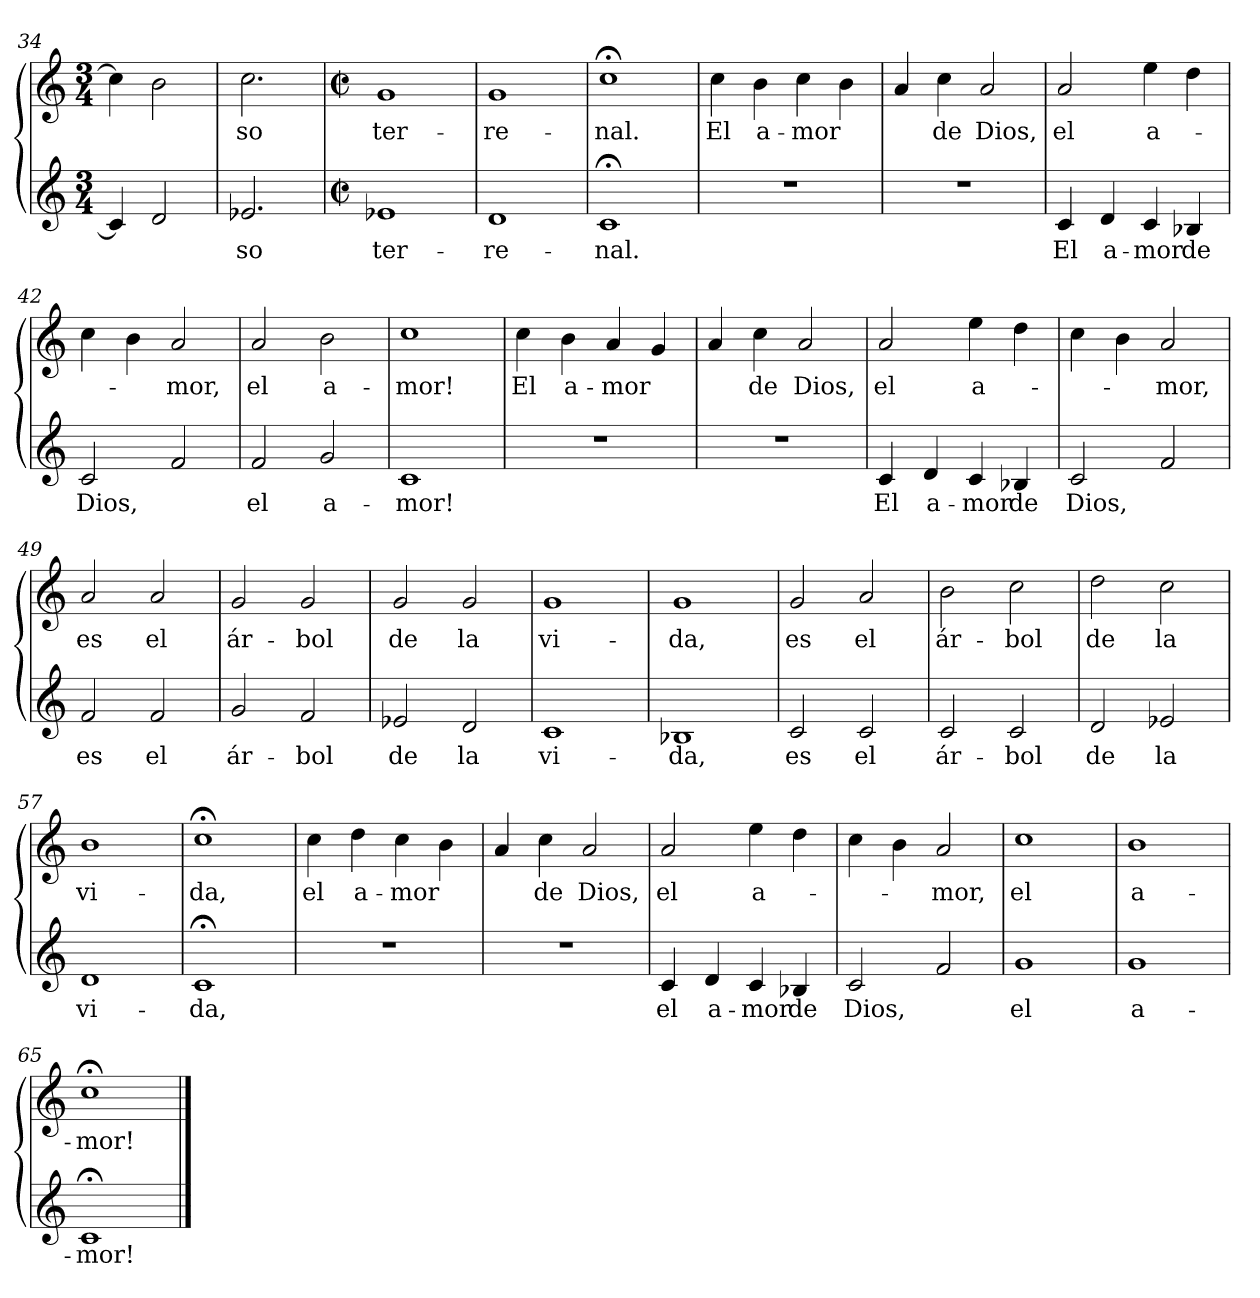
**kern	**text	**kern	**text
*part2	*part2	*part1	*part1
*staff2	*staff2	*staff1	*staff1
*clefG2	*	*clefG2	*
*k[]	*	*k[]	*
*C:	*	*C:	*
*M3/4	*	*M3/4	*
=34	=34	=34	=34
4c/]	.	4cc\]	.
2d/	.	2b\	.
=35	=35	=35	=35
!	!LO:LY:b	!	!LO:LY:b
2.e-X/	-so	2.cc\	-so
=36	=36	=36	=36
*M2/2	*	*M2/2	*
*met(c|)	*	*met(c|)	*
!	!LO:LY:b	!	!LO:LY:b
1e-X	ter-	1g	ter-
=37	=37	=37	=37
!	!LO:LY:b	!	!LO:LY:b
1d	-re-	1g	-re-
=38	=38	=38	=38
!	!LO:LY:b	!	!LO:LY:b
1c;	-nal.	1cc;<	-nal.
=39	=39	=39	=39
!	!	!	!LO:LY:b
1r	.	4cc\	El
!	!	!	!LO:LY:b
.	.	4b\	a-
!	!	!	!LO:LY:b
.	.	4cc\	-mor
.	.	4b\	.
=40	=40	=40	=40
1r	.	4a/	.
!	!	!	!LO:LY:b
.	.	4cc\	de
!	!	!	!LO:LY:b
.	.	2a/	Dios,
=41	=41	=41	=41
!	!LO:LY:b	!	!LO:LY:b
4c/	El	2a/	el
!	!LO:LY:b	!	!
4d/	a-	.	.
!	!LO:LY:b	!	!LO:LY:b:rj
4c/	-mor	4ee\	a-
!	!LO:LY:b	!	!
4B-X/	de	4dd\	.
=42	=42	=42	=42
!	!LO:LY:b	!	!
2c/	Dios,	4cc\	.
.	.	4b\	.
!	!	!	!LO:LY:b
2f/	.	2a/	-mor,
=43	=43	=43	=43
!	!LO:LY:b	!	!LO:LY:b
2f/	el	2a/	el
!	!LO:LY:b	!	!LO:LY:b
2g/	a-	2b\	a-
!!LO:LB:g=z
=44	=44	=44	=44
!	!LO:LY:b	!	!LO:LY:b
1c	-mor!	1cc	-mor!
=45	=45	=45	=45
!	!	!	!LO:LY:b
1r	.	4cc\	El
!	!	!	!LO:LY:b
.	.	4b\	a-
!	!	!	!LO:LY:b
.	.	4a/	-mor
.	.	4g/	.
=46	=46	=46	=46
1r	.	4a/	.
!	!	!	!LO:LY:b
.	.	4cc\	de
!	!	!	!LO:LY:b
.	.	2a/	Dios,
=47	=47	=47	=47
!	!LO:LY:b	!	!LO:LY:b
4c/	El	2a/	el
!	!LO:LY:b	!	!
4d/	a-	.	.
!	!LO:LY:b	!	!LO:LY:b:rj
4c/	-mor	4ee\	a-
!	!LO:LY:b	!	!
4B-X/	de	4dd\	.
=48	=48	=48	=48
!	!LO:LY:b	!	!
2c/	Dios,	4cc\	.
.	.	4b\	.
!	!	!	!LO:LY:b
2f/	.	2a/	-mor,
=49	=49	=49	=49
!	!LO:LY:b	!	!LO:LY:b
2f/	es	2a/	es
!	!LO:LY:b	!	!LO:LY:b
2f/	el	2a/	el
=50	=50	=50	=50
!	!LO:LY:b	!	!LO:LY:b
2g/	ár-	2g/	ár-
!	!LO:LY:b	!	!LO:LY:b
2f/	-bol	2g/	-bol
=51	=51	=51	=51
!	!LO:LY:b	!	!LO:LY:b
2e-X/	de	2g/	de
!	!LO:LY:b	!	!LO:LY:b
2d/	la	2g/	la
=52	=52	=52	=52
!	!LO:LY:b	!	!LO:LY:b
1c	vi-	1g	vi-
=53	=53	=53	=53
!	!LO:LY:b	!	!LO:LY:b
1B-X	-da,	1g	-da,
!!LO:LB:g=z
=54	=54	=54	=54
!	!LO:LY:b	!	!LO:LY:b
2c/	es	2g/	es
!	!LO:LY:b	!	!LO:LY:b
2c/	el	2a/	el
=55	=55	=55	=55
!	!LO:LY:b	!	!LO:LY:b
2c/	ár-	2b\	ár-
!	!LO:LY:b	!	!LO:LY:b
2c/	-bol	2cc\	-bol
=56	=56	=56	=56
!	!LO:LY:b	!	!LO:LY:b
2d/	de	2dd\	de
!	!LO:LY:b	!	!LO:LY:b
2e-X/	la	2cc\	la
=57	=57	=57	=57
!	!LO:LY:b	!	!LO:LY:b
1d	vi-	1b	vi-
=58	=58	=58	=58
!	!LO:LY:b	!	!LO:LY:b
1c;	-da,	1cc;<	-da,
=59	=59	=59	=59
!	!	!	!LO:LY:b
1r	.	4cc\	el
!	!	!	!LO:LY:b
.	.	4dd\	a-
!	!	!	!LO:LY:b
.	.	4cc\	-mor
.	.	4b\	.
=60	=60	=60	=60
1r	.	4a/	.
!	!	!	!LO:LY:b
.	.	4cc\	de
!	!	!	!LO:LY:b
.	.	2a/	Dios,
=61	=61	=61	=61
!	!LO:LY:b	!	!LO:LY:b
4c/	el	2a/	el
!	!LO:LY:b	!	!
4d/	a-	.	.
!	!LO:LY:b	!	!LO:LY:b:rj
4c/	-mor	4ee\	a-
!	!LO:LY:b	!	!
4B-X/	de	4dd\	.
=62	=62	=62	=62
!	!LO:LY:b	!	!
2c/	Dios,	4cc\	.
.	.	4b\	.
!	!	!	!LO:LY:b
2f/	.	2a/	-mor,
=63	=63	=63	=63
!	!LO:LY:b	!	!LO:LY:b
1g	el	1cc	el
=64	=64	=64	=64
!	!LO:LY:b	!	!LO:LY:b
1g	a-	1b	a-
=65	=65	=65	=65
!	!LO:LY:b	!	!LO:LY:b
1c;	-mor!	1cc;<	-mor!
==	==	==	==
*-	*-	*-	*-
